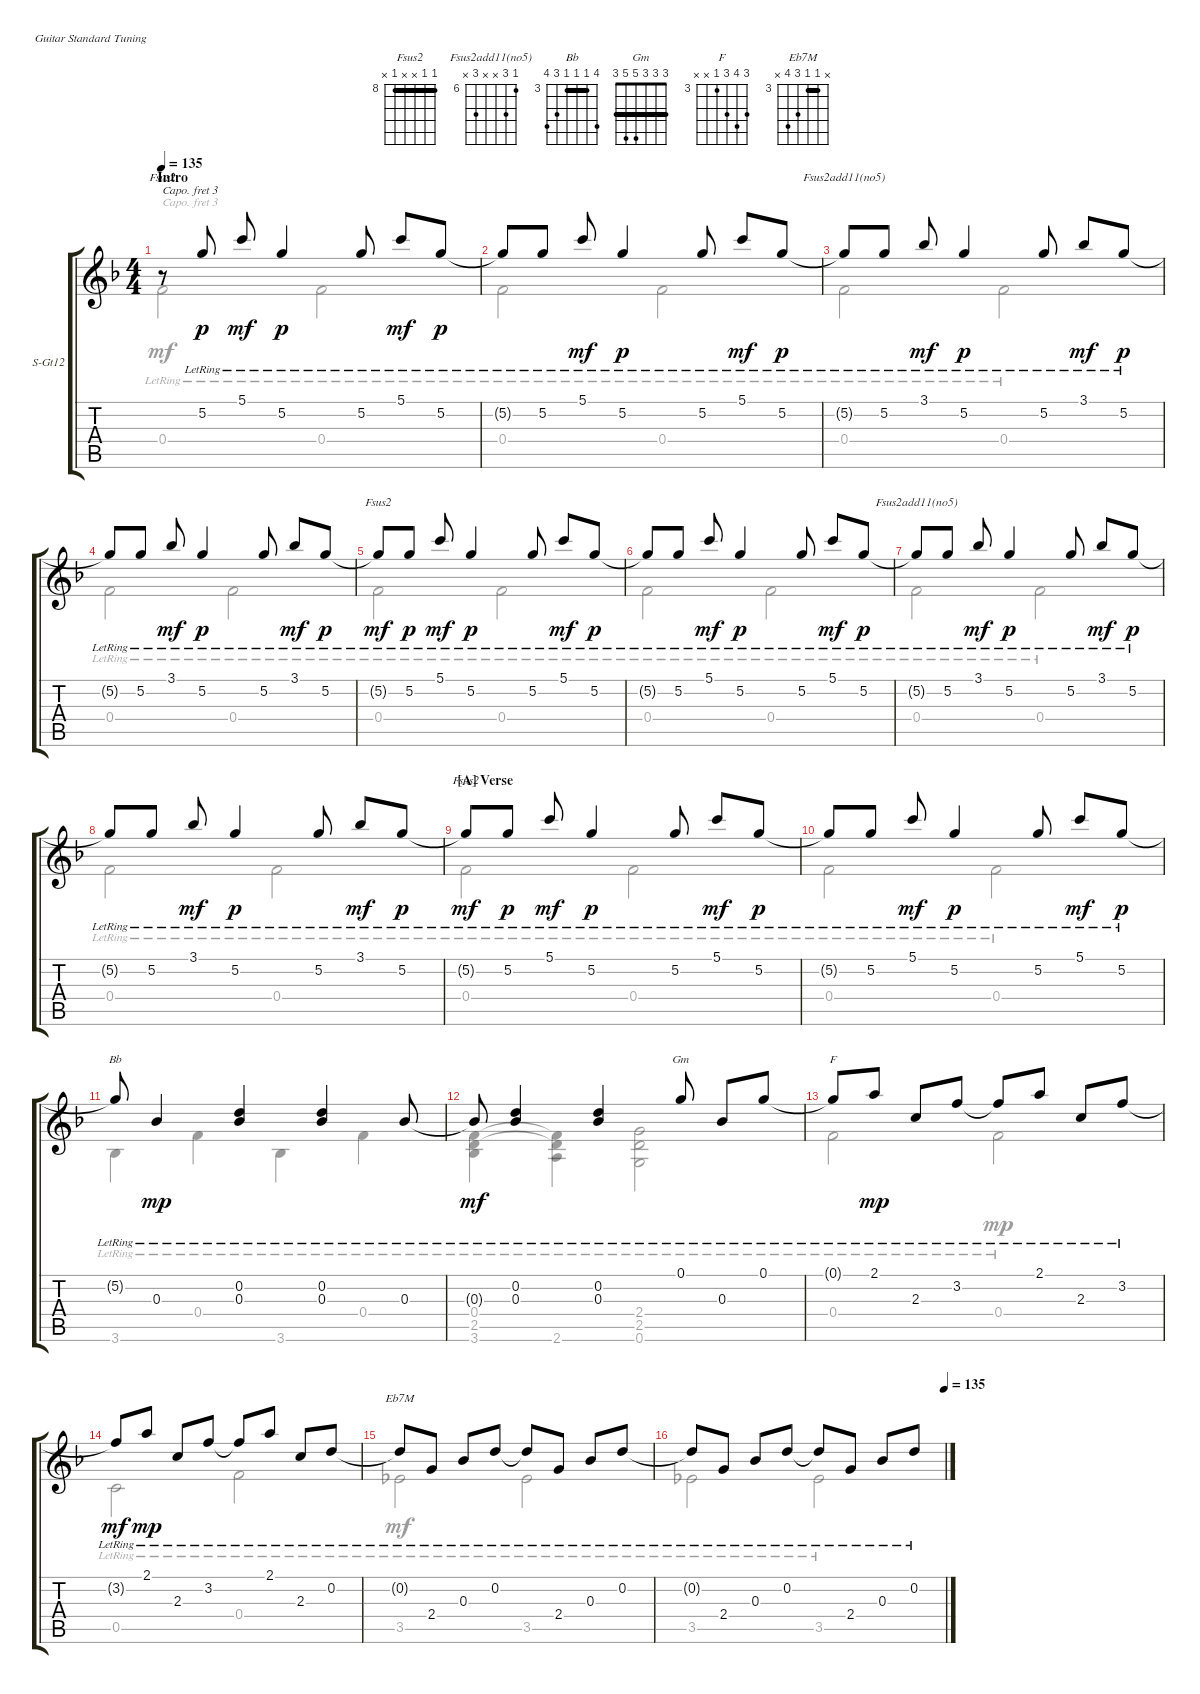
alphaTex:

\defaultSystemsLayout 4
\bracketExtendMode groupsimilarinstruments
\firstSystemTrackNameOrientation horizontal
\otherSystemsTrackNameOrientation horizontal
\track ("Paul's Fingerpicking" "S-Gt12") {instrument acousticguitarsteel}
\staff {score tabs}
\capo 3
\tuning (E4 B3 G3 D3 A2 E2)
\chord ("Fsus2" x x x x x x)
\chord ("Fsus2add11(no5)" 6 8 x x 8 x) {firstfret 6}
\chord ("Fsus2" 8 8 x x 8 x) {firstfret 8 barre (8 8)}
\chord ("Bb" 6 3 3 3 5 6) {firstfret 3 barre (3 3)}
\chord ("Gm" 3 3 3 5 5 3) {barre (3 3 3)}
\chord ("F" 5 6 5 3 x x) {firstfret 3}
\chord ("Eb7M" x 3 3 5 6 x) {firstfret 3 barre 3}
\voice
\ts (4 4)
\section ("" "Intro")
\tempo 135
\clef g2
\ks f
r.8{ch "Fsus2" dy p instrument acousticguitarsteel} 5.2{lr}.8 5.1{lr}.8{dy mf} 5.2{lr}.4{dy p} 5.2{lr}.8 5.1{lr}.8{dy mf} 5.2{lr}.8{dy p} |
5.2{lr t}.8 5.2{lr}.8 5.1{lr}.8{dy mf} 5.2{lr}.4{dy p} 5.2{lr}.8 5.1{lr}.8{dy mf} 5.2{lr}.8{dy p} |
5.2{lr t}.8{ch "Fsus2add11(no5)"} 5.2{lr}.8 3.1{lr}.8{dy mf} 5.2{lr}.4{dy p} 5.2{lr}.8 3.1{lr}.8{dy mf} 5.2{lr}.8{dy p} |
5.2{lr t}.8 5.2{lr}.8 3.1{lr}.8{dy mf} 5.2{lr}.4{dy p} 5.2{lr}.8 3.1{lr}.8{dy mf} 5.2{lr}.8{dy p} |
5.2{lr t}.8{ch "Fsus2" dy mf} 5.2{lr}.8{dy p} 5.1{lr}.8{dy mf} 5.2{lr}.4{dy p} 5.2{lr}.8 5.1{lr}.8{dy mf} 5.2{lr}.8{dy p} |
5.2{lr t}.8 5.2{lr}.8 5.1{lr}.8{dy mf} 5.2{lr}.4{dy p} 5.2{lr}.8 5.1{lr}.8{dy mf} 5.2{lr}.8{dy p} |
5.2{lr t}.8{ch "Fsus2add11(no5)"} 5.2{lr}.8 3.1{lr}.8{dy mf} 5.2{lr}.4{dy p} 5.2{lr}.8 3.1{lr}.8{dy mf} 5.2{lr}.8{dy p} |
5.2{lr t}.8 5.2{lr}.8 3.1{lr}.8{dy mf} 5.2{lr}.4{dy p} 5.2{lr}.8 3.1{lr}.8{dy mf} 5.2{lr}.8{dy p} |
\section ("A" "Verse")
5.2{lr t}.8{ch "Fsus2" dy mf} 5.2{lr}.8{dy p} 5.1{lr}.8{dy mf} 5.2{lr}.4{dy p} 5.2{lr}.8 5.1{lr}.8{dy mf} 5.2{lr}.8{dy p} |
5.2{lr t}.8 5.2{lr}.8 5.1{lr}.8{dy mf} 5.2{lr}.4{dy p} 5.2{lr}.8 5.1{lr}.8{dy mf} 5.2{lr}.8{dy p} |
5.2{lr t}.8{ch "Bb"} 0.3{lr}.4{dy mp} (0.2{lr} 0.3{lr}).4 (0.2{lr} 0.3{lr}).4 0.3{lr}.8 |
0.3{lr t}.8{dy mf} (0.2{lr} 0.3{lr}).4 (0.2{lr} 0.3{lr}).4 0.1{lr}.8{ch "Gm"} 0.3{lr}.8 0.1{lr}.8 |
0.1{lr t}.8{ch "F"} 2.1{lr}.8{dy mp} 2.3{lr}.8 3.2{lr}.8 3.2{lr t}.8 2.1{lr}.8 2.3{lr}.8 3.2{lr}.8 |
3.2{lr t}.8{dy mf} 2.1{lr}.8{dy mp} 2.3{lr}.8 3.2{lr}.8 3.2{lr t}.8 2.1{lr}.8 2.3{lr}.8 0.2{lr}.8 |
0.2{lr t}.8{ch "Eb7M"} 2.4{lr}.8 0.3{lr}.8 0.2{lr}.8 0.2{lr t}.8 2.4{lr}.8 0.3{lr}.8 0.2{lr}.8 |
\tempo (135 1)
0.2{lr t}.8 2.4{lr}.8 0.3{lr}.8 0.2{lr}.8 0.2{lr t}.8 2.4{lr}.8 0.3{lr}.8 0.2{lr}.8
\voice
\clef g2
\ottava regular
\simile none
\ks f
0.4{lr}.2{dy mf} 0.4{lr}.2 |
0.4{lr}.2 0.4{lr}.2 |
0.4{lr}.2 0.4{lr}.2 |
0.4{lr}.2 0.4{lr}.2 |
0.4{lr}.2 0.4{lr}.2 |
0.4{lr}.2 0.4{lr}.2 |
0.4{lr}.2 0.4{lr}.2 |
0.4{lr}.2 0.4{lr}.2 |
0.4{lr}.2 0.4{lr}.2 |
0.4{lr}.2 0.4{lr}.2 |
3.6{lr}.4 0.4{lr}.4 3.6{lr}.4 0.4{lr}.4 |
(3.6{lr} 2.5{lr} 0.4{lr}).4 (2.6{lr} 2.5{lr t} 0.4{lr t}).4 (0.6{lr} 2.5{lr} 2.4{lr}).2 |
0.4{lr}.2 0.4{lr}.2{dy mp} |
0.5{lr}.2 0.4{lr}.2 |
3.5{lr}.2{dy mf} 3.5{lr}.2 |
3.5{lr}.2 3.5{lr}.2
